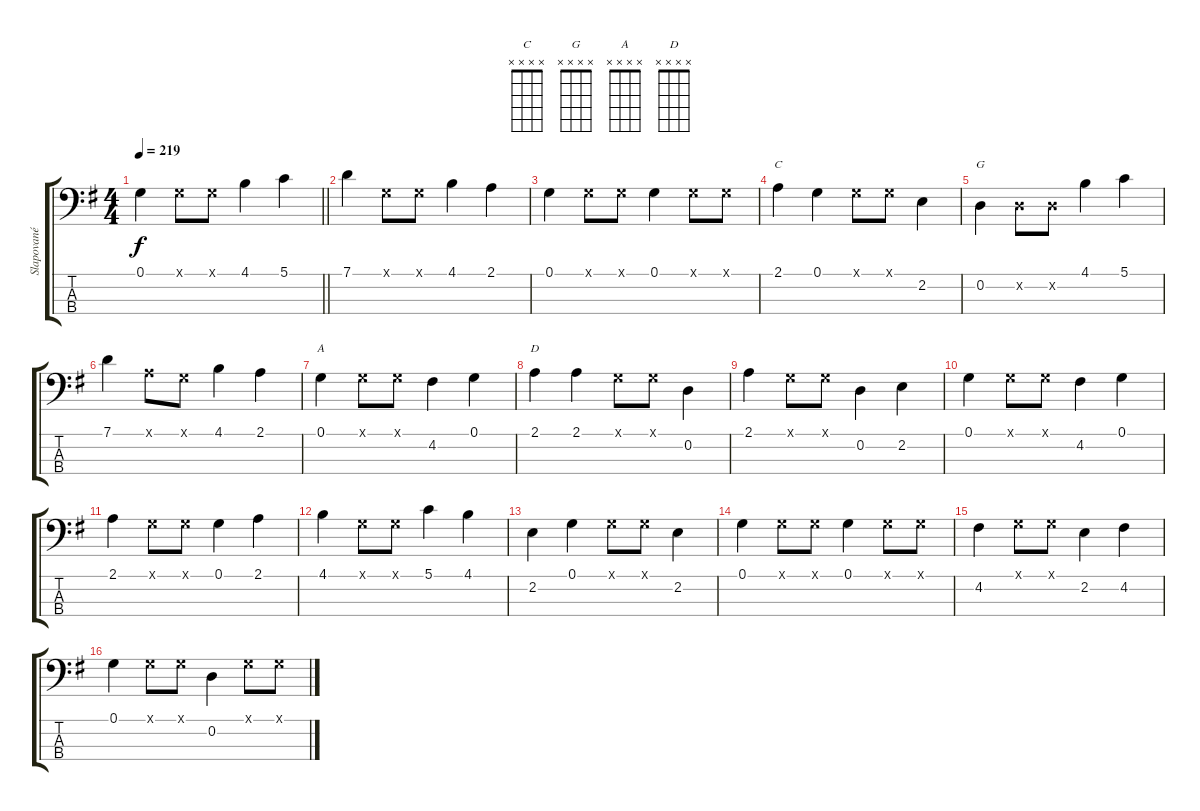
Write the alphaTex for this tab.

\track ("Slapované solo" "Slapované ") {instrument acousticbass}
\staff {score tabs}
\tuning (G2 D2 A1 E1) {hide}
\chord ("C" x x x x)
\chord ("G" x x x x)
\chord ("A" x x x x)
\chord ("D" x x x x)
\ts (4 4)
\tempo 219
\clef f4
\barLineRight lightlight
\ks g
0.1.4{dy f} 0.1{x}.8 0.1{x}.8 4.1.4 5.1.4 |
7.1.4 0.1{x}.8 0.1{x}.8 4.1.4 2.1.4 |
0.1.4 0.1{x}.8 0.1{x}.8 0.1.4 0.1{x}.8 0.1{x}.8 |
2.1.4{ch "C"} 0.1.4 0.1{x}.8 0.1{x}.8 2.2.4 |
0.2.4{ch "G"} 0.2{x}.8 0.2{x}.8 4.1.4 5.1.4 |
7.1.4 2.1{x}.8 0.1{x}.8 4.1.4 2.1.4 |
0.1.4{ch "A"} 0.1{x}.8 0.1{x}.8 4.2.4 0.1.4 |
2.1.4{ch "D"} 2.1.4 0.1{x}.8 0.1{x}.8 0.2.4 |
2.1.4 0.1{x}.8 0.1{x}.8 0.2.4 2.2.4 |
0.1.4 0.1{x}.8 0.1{x}.8 4.2.4 0.1.4 |
2.1.4 0.1{x}.8 0.1{x}.8 0.1.4 2.1.4 |
4.1.4 0.1{x}.8 0.1{x}.8 5.1.4 4.1.4 |
2.2.4 0.1.4 0.1{x}.8 0.1{x}.8 2.2.4 |
0.1.4 0.1{x}.8 0.1{x}.8 0.1.4 0.1{x}.8 0.1{x}.8 |
4.2.4 0.1{x}.8 0.1{x}.8 2.2.4 4.2.4 |
0.1.4 0.1{x}.8 0.1{x}.8 0.2.4 0.1{x}.8 0.1{x}.8
